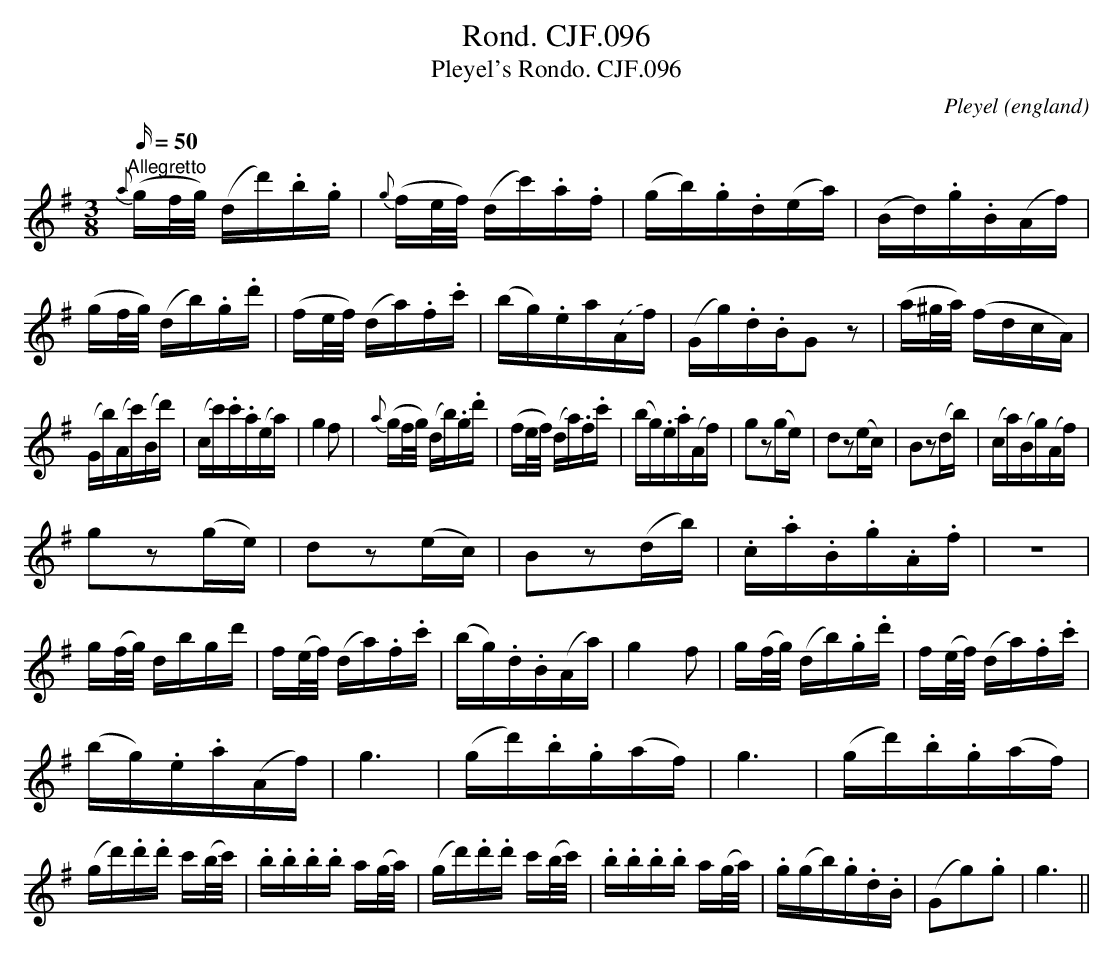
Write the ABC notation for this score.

X:1
T:Rond. CJF.096
T:Pleyel's Rondo. CJF.096
O:england
M:3/8
L:1/16
Q:50
C:Pleyel
K:G
"Allegretto"{a}(gf/g/) (dd').b.g|{g}(fe/f/) (dc').a.f|\
(gb).g.d(ea)|(Bd).g.B(Af)|(gf/g/) (db).g.d'|(fe/f/) (da).f.c'|\
(bg).ea.(Af)|(Gg).d.BG2z2|(a^g/a/) (fdcA)|
(Gb)(Ac')(Bd')|(cc').c'.a(ea)|g4f2|{a}(gf/g/) (db).g.d'|(fe/f/)\
(da).f.c'|(bg).e.a(Af)|g2z2(ge)|d2z2(ec)|B2z2(db)|(ca)(Bg)(Af)|
g2z2(ge)|d2z2(ec)|B2z2(db)|.c.a.B.g.A.f|hz6|g(f/g/) dbgd'|\
f(e/f/) (da).f.c'|(bg).d.B(Aa)|g4f2|g(f/g/) (db).g.d'|f(e/f/) (da).f.c'|
(bg).e.a(Af)|g6|(gd').b.g(af)|g6|(gd').b.g(af)|(gd').d'.d' c'(b/c'/)|\
.b.b.b.b a(g/a/)|(gd').d'.d' c'(b/c'/)|.b.b.b.b a(g/a/)|.g(gb).g.d.B|\
(G2g2).g2|g6||
